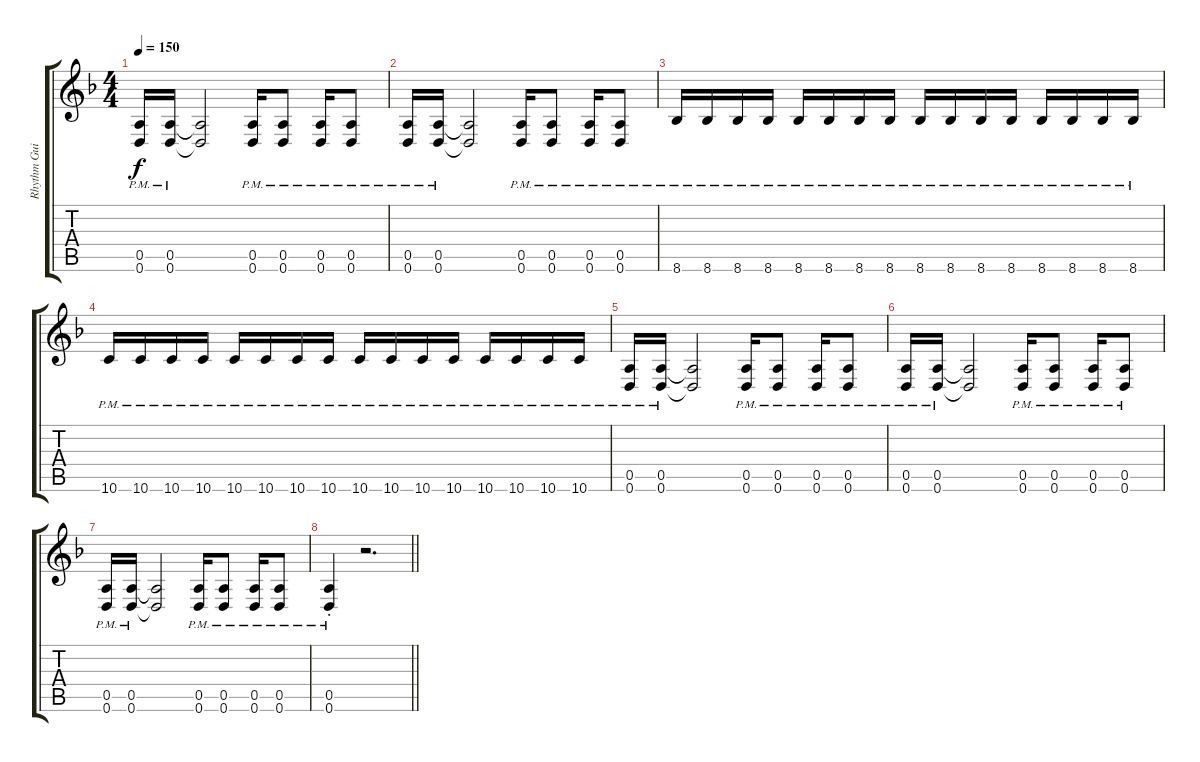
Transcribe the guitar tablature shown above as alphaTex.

\track ("Rhythm Guitar" "Rhythm Gui") {instrument distortionguitar}
\staff {score tabs}
\tuning (E4 B3 G3 D3 A2 D2) {hide}
\ts (4 4)
\tempo 150
\clef g2
\ks f
(0.5{pm} 0.6{pm}).16{dy f} (0.5{pm} 0.6{pm}).16 (0.5{t} 0.6{t}).2 (0.5{pm} 0.6{pm}).16 (0.5{pm} 0.6{pm}).8 (0.5{pm} 0.6{pm}).16 (0.5{pm} 0.6{pm}).8 |
(0.5{pm} 0.6{pm}).16 (0.5{pm} 0.6{pm}).16 (0.5{t} 0.6{t}).2 (0.5{pm} 0.6{pm}).16 (0.5{pm} 0.6{pm}).8 (0.5{pm} 0.6{pm}).16 (0.5{pm} 0.6{pm}).8 |
8.6{pm}.16 8.6{pm}.16 8.6{pm}.16 8.6{pm}.16 8.6{pm}.16 8.6{pm}.16 8.6{pm}.16 8.6{pm}.16 8.6{pm}.16 8.6{pm}.16 8.6{pm}.16 8.6{pm}.16 8.6{pm}.16 8.6{pm}.16 8.6{pm}.16 8.6{pm}.16 |
10.6{pm}.16 10.6{pm}.16 10.6{pm}.16 10.6{pm}.16 10.6{pm}.16 10.6{pm}.16 10.6{pm}.16 10.6{pm}.16 10.6{pm}.16 10.6{pm}.16 10.6{pm}.16 10.6{pm}.16 10.6{pm}.16 10.6{pm}.16 10.6{pm}.16 10.6{pm}.16 |
(0.5{pm} 0.6{pm}).16 (0.5{pm} 0.6{pm}).16 (0.5{t} 0.6{t}).2 (0.5{pm} 0.6{pm}).16 (0.5{pm} 0.6{pm}).8 (0.5{pm} 0.6{pm}).16 (0.5{pm} 0.6{pm}).8 |
(0.5{pm} 0.6{pm}).16 (0.5{pm} 0.6{pm}).16 (0.5{t} 0.6{t}).2 (0.5{pm} 0.6{pm}).16 (0.5{pm} 0.6{pm}).8 (0.5{pm} 0.6{pm}).16 (0.5{pm} 0.6{pm}).8 |
(0.5{pm} 0.6{pm}).16 (0.5{pm} 0.6{pm}).16 (0.5{t} 0.6{t}).2 (0.5{pm} 0.6{pm}).16 (0.5{pm} 0.6{pm}).8 (0.5{pm} 0.6{pm}).16 (0.5{pm} 0.6{pm}).8 |
\barLineRight lightlight
(0.5{pm st} 0.6{pm st}).4 r.2{d}
